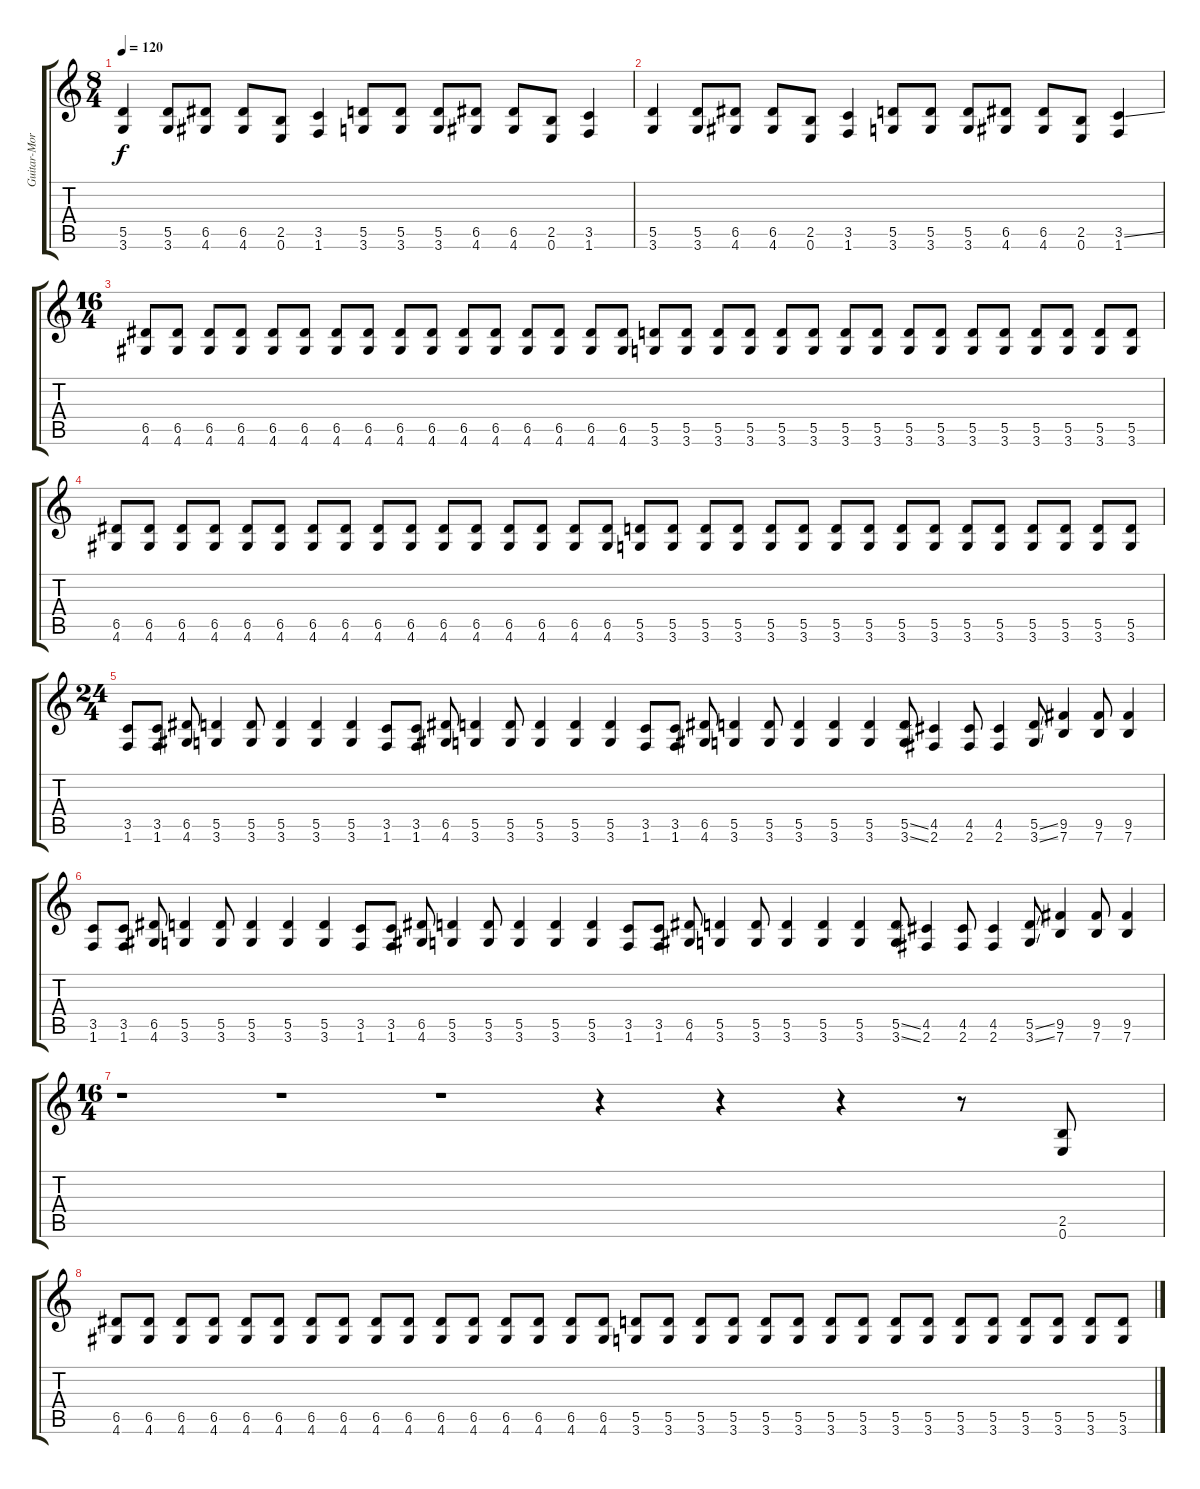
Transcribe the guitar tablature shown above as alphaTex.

\track ("Guitar-Morgan" "Guitar-Mor") {instrument distortionguitar}
\staff {score tabs}
\tuning (E4 B3 G3 D3 A2 E2) {hide}
\ts (8 4)
\tempo 120
\clef g2
\ks c
(5.5 3.6).4{dy f} (5.5 3.6).8 (6.5 4.6).8 (6.5 4.6).8 (2.5 0.6).8 (3.5 1.6).4 (5.5 3.6).8 (5.5 3.6).8 (5.5 3.6).8 (6.5 4.6).8 (6.5 4.6).8 (2.5 0.6).8 (3.5 1.6).4 |
(5.5 3.6).4 (5.5 3.6).8 (6.5 4.6).8 (6.5 4.6).8 (2.5 0.6).8 (3.5 1.6).4 (5.5 3.6).8 (5.5 3.6).8 (5.5 3.6).8 (6.5 4.6).8 (6.5 4.6).8 (2.5 0.6).8 (3.5{ss} 1.6).4 |
\ts (16 4)
(6.5 4.6).8 (6.5 4.6).8 (6.5 4.6).8 (6.5 4.6).8 (6.5 4.6).8 (6.5 4.6).8 (6.5 4.6).8 (6.5 4.6).8 (6.5 4.6).8 (6.5 4.6).8 (6.5 4.6).8 (6.5 4.6).8 (6.5 4.6).8 (6.5 4.6).8 (6.5 4.6).8 (6.5 4.6).8 (5.5 3.6).8 (5.5 3.6).8 (5.5 3.6).8 (5.5 3.6).8 (5.5 3.6).8 (5.5 3.6).8 (5.5 3.6).8 (5.5 3.6).8 (5.5 3.6).8 (5.5 3.6).8 (5.5 3.6).8 (5.5 3.6).8 (5.5 3.6).8 (5.5 3.6).8 (5.5 3.6).8 (5.5 3.6).8 |
(6.5 4.6).8 (6.5 4.6).8 (6.5 4.6).8 (6.5 4.6).8 (6.5 4.6).8 (6.5 4.6).8 (6.5 4.6).8 (6.5 4.6).8 (6.5 4.6).8 (6.5 4.6).8 (6.5 4.6).8 (6.5 4.6).8 (6.5 4.6).8 (6.5 4.6).8 (6.5 4.6).8 (6.5 4.6).8 (5.5 3.6).8 (5.5 3.6).8 (5.5 3.6).8 (5.5 3.6).8 (5.5 3.6).8 (5.5 3.6).8 (5.5 3.6).8 (5.5 3.6).8 (5.5 3.6).8 (5.5 3.6).8 (5.5 3.6).8 (5.5 3.6).8 (5.5 3.6).8 (5.5 3.6).8 (5.5 3.6).8 (5.5 3.6).8 |
\ts (24 4)
(3.5 1.6).8 (3.5 1.6).8 (6.5 4.6).8 (5.5 3.6).4 (5.5 3.6).8 (5.5 3.6).4 (5.5 3.6).4 (5.5 3.6).4 (3.5 1.6).8 (3.5 1.6).8 (6.5 4.6).8 (5.5 3.6).4 (5.5 3.6).8 (5.5 3.6).4 (5.5 3.6).4 (5.5 3.6).4 (3.5 1.6).8 (3.5 1.6).8 (6.5 4.6).8 (5.5 3.6).4 (5.5 3.6).8 (5.5 3.6).4 (5.5 3.6).4 (5.5 3.6).4 (5.5{ss} 3.6{ss}).8 (4.5 2.6).4 (4.5 2.6).8 (4.5 2.6).4 (5.5{ss} 3.6{ss}).8 (9.5 7.6).4 (9.5 7.6).8 (9.5 7.6).4 |
(3.5 1.6).8 (3.5 1.6).8 (6.5 4.6).8 (5.5 3.6).4 (5.5 3.6).8 (5.5 3.6).4 (5.5 3.6).4 (5.5 3.6).4 (3.5 1.6).8 (3.5 1.6).8 (6.5 4.6).8 (5.5 3.6).4 (5.5 3.6).8 (5.5 3.6).4 (5.5 3.6).4 (5.5 3.6).4 (3.5 1.6).8 (3.5 1.6).8 (6.5 4.6).8 (5.5 3.6).4 (5.5 3.6).8 (5.5 3.6).4 (5.5 3.6).4 (5.5 3.6).4 (5.5{ss} 3.6{ss}).8 (4.5 2.6).4 (4.5 2.6).8 (4.5 2.6).4 (5.5{ss} 3.6{ss}).8 (9.5 7.6).4 (9.5 7.6).8 (9.5 7.6).4 |
\ts (16 4)
r.1 r.1 r.1 r.4 r.4 r.4 r.8 (2.5 0.6).8 |
(6.5 4.6).8 (6.5 4.6).8 (6.5 4.6).8 (6.5 4.6).8 (6.5 4.6).8 (6.5 4.6).8 (6.5 4.6).8 (6.5 4.6).8 (6.5 4.6).8 (6.5 4.6).8 (6.5 4.6).8 (6.5 4.6).8 (6.5 4.6).8 (6.5 4.6).8 (6.5 4.6).8 (6.5 4.6).8 (5.5 3.6).8 (5.5 3.6).8 (5.5 3.6).8 (5.5 3.6).8 (5.5 3.6).8 (5.5 3.6).8 (5.5 3.6).8 (5.5 3.6).8 (5.5 3.6).8 (5.5 3.6).8 (5.5 3.6).8 (5.5 3.6).8 (5.5 3.6).8 (5.5 3.6).8 (5.5 3.6).8 (5.5 3.6).8
